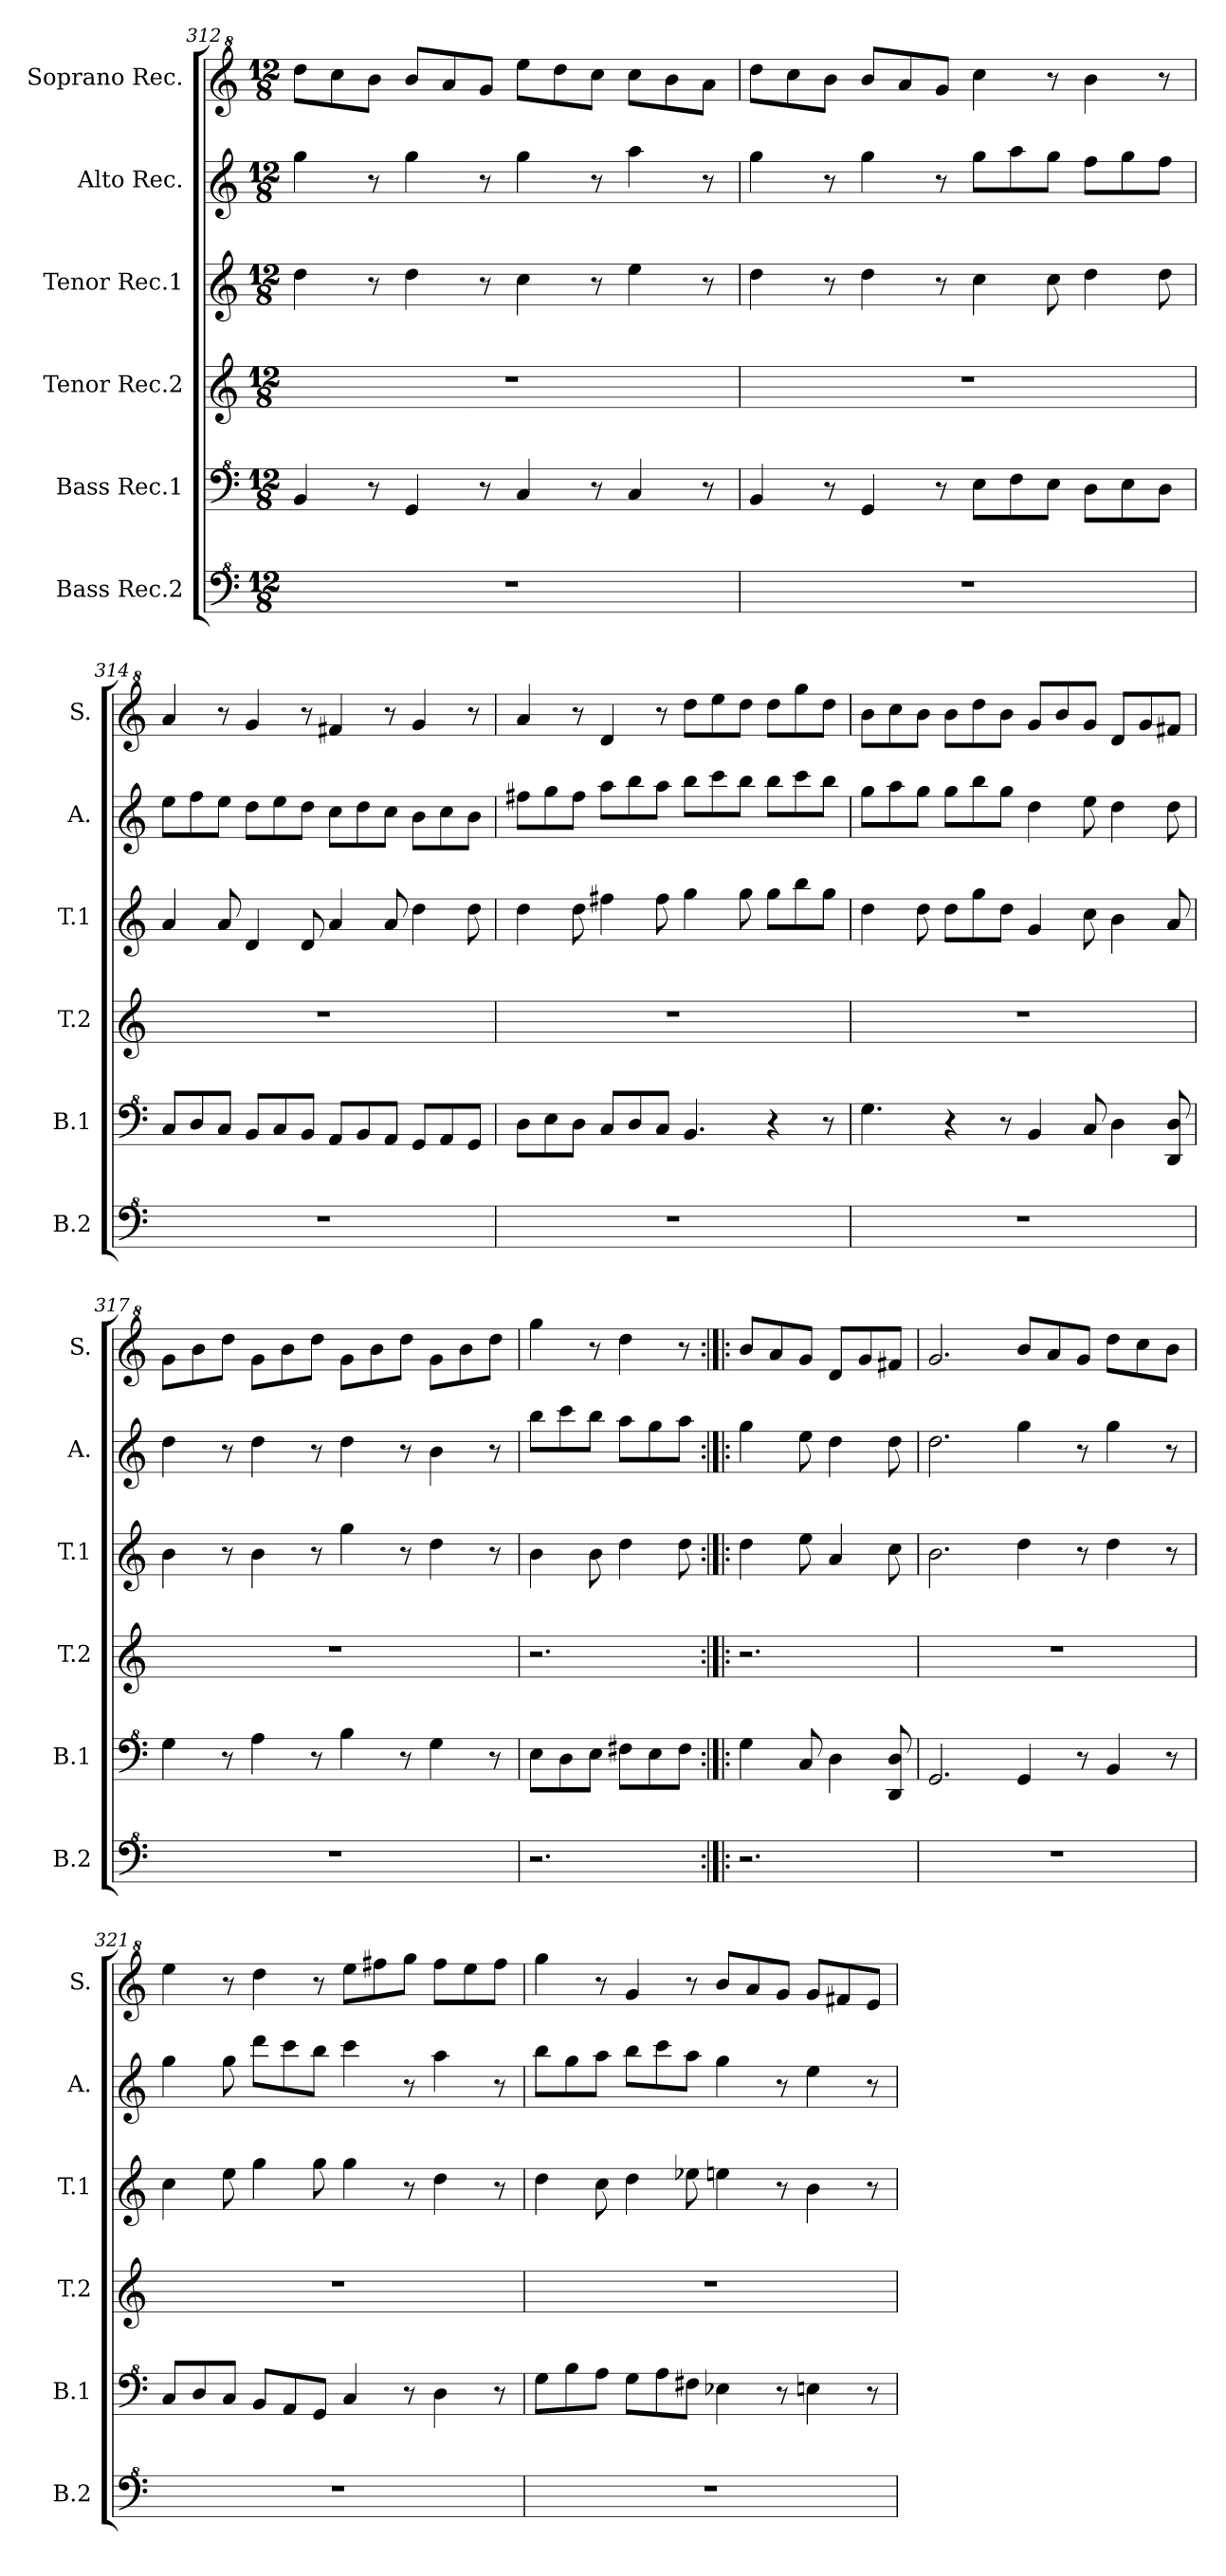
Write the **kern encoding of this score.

**kern	**kern	**kern	**kern	**kern	**kern
*part6	*part5	*part4	*part3	*part2	*part1
*staff6	*staff5	*staff4	*staff3	*staff2	*staff1
*I"Bass Rec.2	*I"Bass Rec.1	*I"Tenor Rec.2	*I"Tenor Rec.1	*I"Alto Rec.	*I"Soprano Rec.
*I'B.2	*I'B.1	*I'T.2	*I'T.1	*I'A.	*I'S.
*clefF^4	*clefF^4	*clefG2	*clefG2	*clefG2	*clefG^2
*k[]	*k[]	*k[]	*k[]	*k[]	*k[]
*M12/8	*M12/8	*M12/8	*M12/8	*M12/8	*M12/8
=312	=312	=312	=312	=312	=312
1.r	4B/	1.r	4dd\	4gg\	8ddd\L
.	.	.	.	.	8ccc\
.	8r	.	8r	8r	8bb\J
.	4G/	.	4dd\	4gg\	8bb/L
.	.	.	.	.	8aa/
.	8r	.	8r	8r	8gg/J
.	4c/	.	4cc\	4gg\	8eee\L
.	.	.	.	.	8ddd\
.	8r	.	8r	8r	8ccc\J
.	4c/	.	4ee\	4aa\	8ccc\L
.	.	.	.	.	8bb\
.	8r	.	8r	8r	8aa\J
=313	=313	=313	=313	=313	=313
1.r	4B/	1.r	4dd\	4gg\	8ddd\L
.	.	.	.	.	8ccc\
.	8r	.	8r	8r	8bb\J
.	4G/	.	4dd\	4gg\	8bb/L
.	.	.	.	.	8aa/
.	8r	.	8r	8r	8gg/J
.	8e\L	.	4cc\	8gg\L	4ccc\
.	8f\	.	.	8aa\	.
.	8e\J	.	8cc\	8gg\J	8r
.	8d\L	.	4dd\	8ff\L	4bb\
.	8e\	.	.	8gg\	.
.	8d\J	.	8dd\	8ff\J	8r
=314	=314	=314	=314	=314	=314
1.r	8c/L	1.r	4a/	8ee\L	4aa/
.	8d/	.	.	8ff\	.
.	8c/J	.	8a/	8ee\J	8r
.	8B/L	.	4d/	8dd\L	4gg/
.	8c/	.	.	8ee\	.
.	8B/J	.	8d/	8dd\J	8r
.	8A/L	.	4a/	8cc\L	4ff#X/
.	8B/	.	.	8dd\	.
.	8A/J	.	8a/	8cc\J	8r
.	8G/L	.	4dd\	8b\L	4gg/
.	8A/	.	.	8cc\	.
.	8G/J	.	8dd\	8b\J	8r
!!LO:PB:g=z
=315	=315	=315	=315	=315	=315
1.r	8d\L	1.r	4dd\	8ff#X\L	4aa/
.	8e\	.	.	8gg\	.
.	8d\J	.	8dd\	8ff#\J	8r
.	8c/L	.	4ff#X\	8aa\L	4dd/
.	8d/	.	.	8bb\	.
.	8c/J	.	8ff#\	8aa\J	8r
.	4.B/	.	4gg\	8bb\L	8ddd\L
.	.	.	.	8ccc\	8eee\
.	.	.	8gg\	8bb\J	8ddd\J
.	4r	.	8gg\L	8bb\L	8ddd\L
.	.	.	8bb\	8ccc\	8ggg\
.	8r	.	8gg\J	8bb\J	8ddd\J
=316	=316	=316	=316	=316	=316
1.r	4.g\	1.r	4dd\	8gg\L	8bb\L
.	.	.	.	8aa\	8ccc\
.	.	.	8dd\	8gg\J	8bb\J
.	4r	.	8dd\L	8gg\L	8bb\L
.	.	.	8gg\	8bb\	8ddd\
.	8r	.	8dd\J	8gg\J	8bb\J
.	4B/	.	4g/	4dd\	8gg/L
.	.	.	.	.	8bb/
.	8c/	.	8cc\	8ee\	8gg/J
.	4d\	.	4b\	4dd\	8dd/L
.	.	.	.	.	8gg/
.	8D/ 8d/	.	8a/	8dd\	8ff#X/J
=317	=317	=317	=317	=317	=317
1.r	4g\	1.r	4b\	4dd\	8gg\L
.	.	.	.	.	8bb\
.	8r	.	8r	8r	8ddd\J
.	4a\	.	4b\	4dd\	8gg\L
.	.	.	.	.	8bb\
.	8r	.	8r	8r	8ddd\J
.	4b\	.	4gg\	4dd\	8gg\L
.	.	.	.	.	8bb\
.	8r	.	8r	8r	8ddd\J
.	4g\	.	4dd\	4b\	8gg\L
.	.	.	.	.	8bb\
.	8r	.	8r	8r	8ddd\J
=318	=318	=318	=318	=318	=318
2.r	8e\L	2.r	4b\	8bb\L	4ggg\
.	8d\	.	.	8ccc\	.
.	8e\J	.	8b\	8bb\J	8r
.	8f#X\L	.	4dd\	8aa\L	4ddd\
.	8e\	.	.	8gg\	.
.	8f#\J	.	8dd\	8aa\J	8r
=319:|!|:	=319:|!|:	=319:|!|:	=319:|!|:	=319:|!|:	=319:|!|:
2.r	4g\	2.r	4dd\	4gg\	8bb/L
.	.	.	.	.	8aa/
.	8c/	.	8ee\	8ee\	8gg/J
.	4d\	.	4a/	4dd\	8dd/L
.	.	.	.	.	8gg/
.	8D/ 8d/	.	8cc\	8dd\	8ff#X/J
=320	=320	=320	=320	=320	=320
1.r	2.G/	1.r	2.b\	2.dd\	2.gg/
.	4G/	.	4dd\	4gg\	8bb/L
.	.	.	.	.	8aa/
.	8r	.	8r	8r	8gg/J
.	4B/	.	4dd\	4gg\	8ddd\L
.	.	.	.	.	8ccc\
.	8r	.	8r	8r	8bb\J
!!LO:LB:g=z
=321	=321	=321	=321	=321	=321
1.r	8c/L	1.r	4cc\	4gg\	4eee\
.	8d/	.	.	.	.
.	8c/J	.	8ee\	8gg\	8r
.	8B/L	.	4gg\	8ddd\L	4ddd\
.	8A/	.	.	8ccc\	.
.	8G/J	.	8gg\	8bb\J	8r
.	4c/	.	4gg\	4ccc\	8eee\L
.	.	.	.	.	8fff#X\
.	8r	.	8r	8r	8ggg\J
.	4d\	.	4dd\	4aa\	8fff#\L
.	.	.	.	.	8eee\
.	8r	.	8r	8r	8fff#\J
=322	=322	=322	=322	=322	=322
1.r	8g\L	1.r	4dd\	8bb\L	4ggg\
.	8b\	.	.	8gg\	.
.	8a\J	.	8cc\	8aa\J	8r
.	8g\L	.	4dd\	8bb\L	4gg/
.	8a\	.	.	8ccc\	.
.	8f#X\J	.	8ee-X\	8aa\J	8r
.	4e-X\	.	4een\	4gg\	8bb/L
.	.	.	.	.	8aa/
.	8r	.	8r	8r	8gg/J
.	4en\	.	4b\	4ee\	8gg/L
.	.	.	.	.	8ff#X/
.	8r	.	8r	8r	8ee/J
=	=	=	=	=	=
*-	*-	*-	*-	*-	*-
